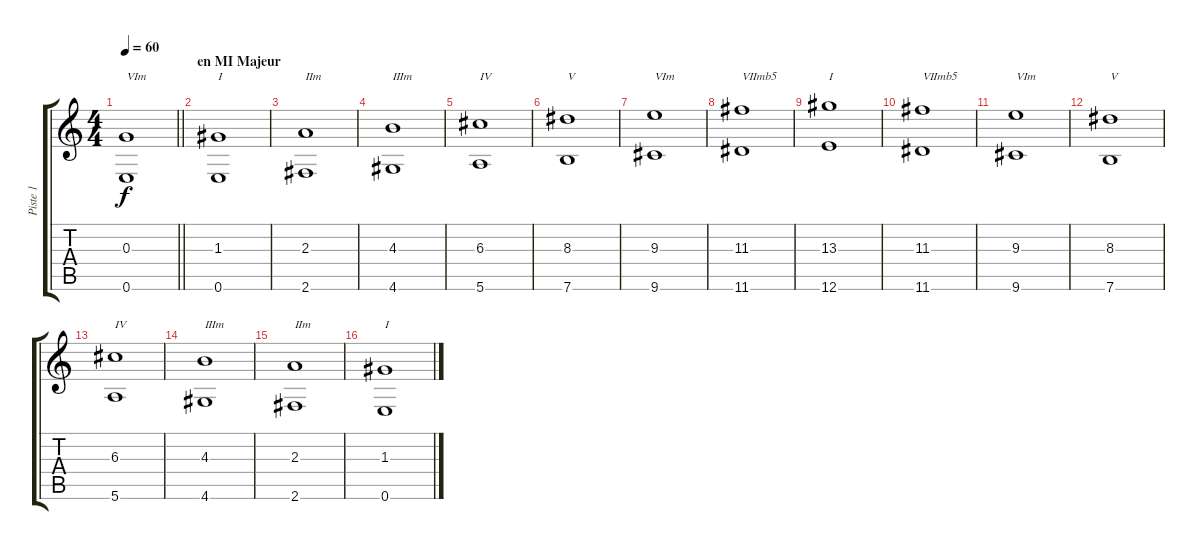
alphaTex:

\track ("Piste 1" "Piste 1") {instrument acousticguitarsteel}
\staff {score tabs}
\tuning (E4 B3 G3 D3 A2 E2) {hide}
\ts (4 4)
\tempo 60
\clef g2
\barLineRight lightlight
\ks c
(0.3 0.6).1{txt "VIm" dy f} |
\section ("" "en MI Majeur")
(1.3 0.6).1{txt "I"} |
(2.3 2.6).1{txt "IIm"} |
(4.3 4.6).1{txt "IIIm"} |
(6.3 5.6).1{txt "IV"} |
(8.3 7.6).1{txt "V"} |
(9.3 9.6).1{txt "VIm"} |
(11.3 11.6).1{txt "VIImb5"} |
(13.3 12.6).1{txt "I"} |
(11.3 11.6).1{txt "VIImb5"} |
(9.3 9.6).1{txt "VIm"} |
(8.3 7.6).1{txt "V"} |
(6.3 5.6).1{txt "IV"} |
(4.3 4.6).1{txt "IIIm"} |
(2.3 2.6).1{txt "IIm"} |
(1.3 0.6).1{txt "I"}
